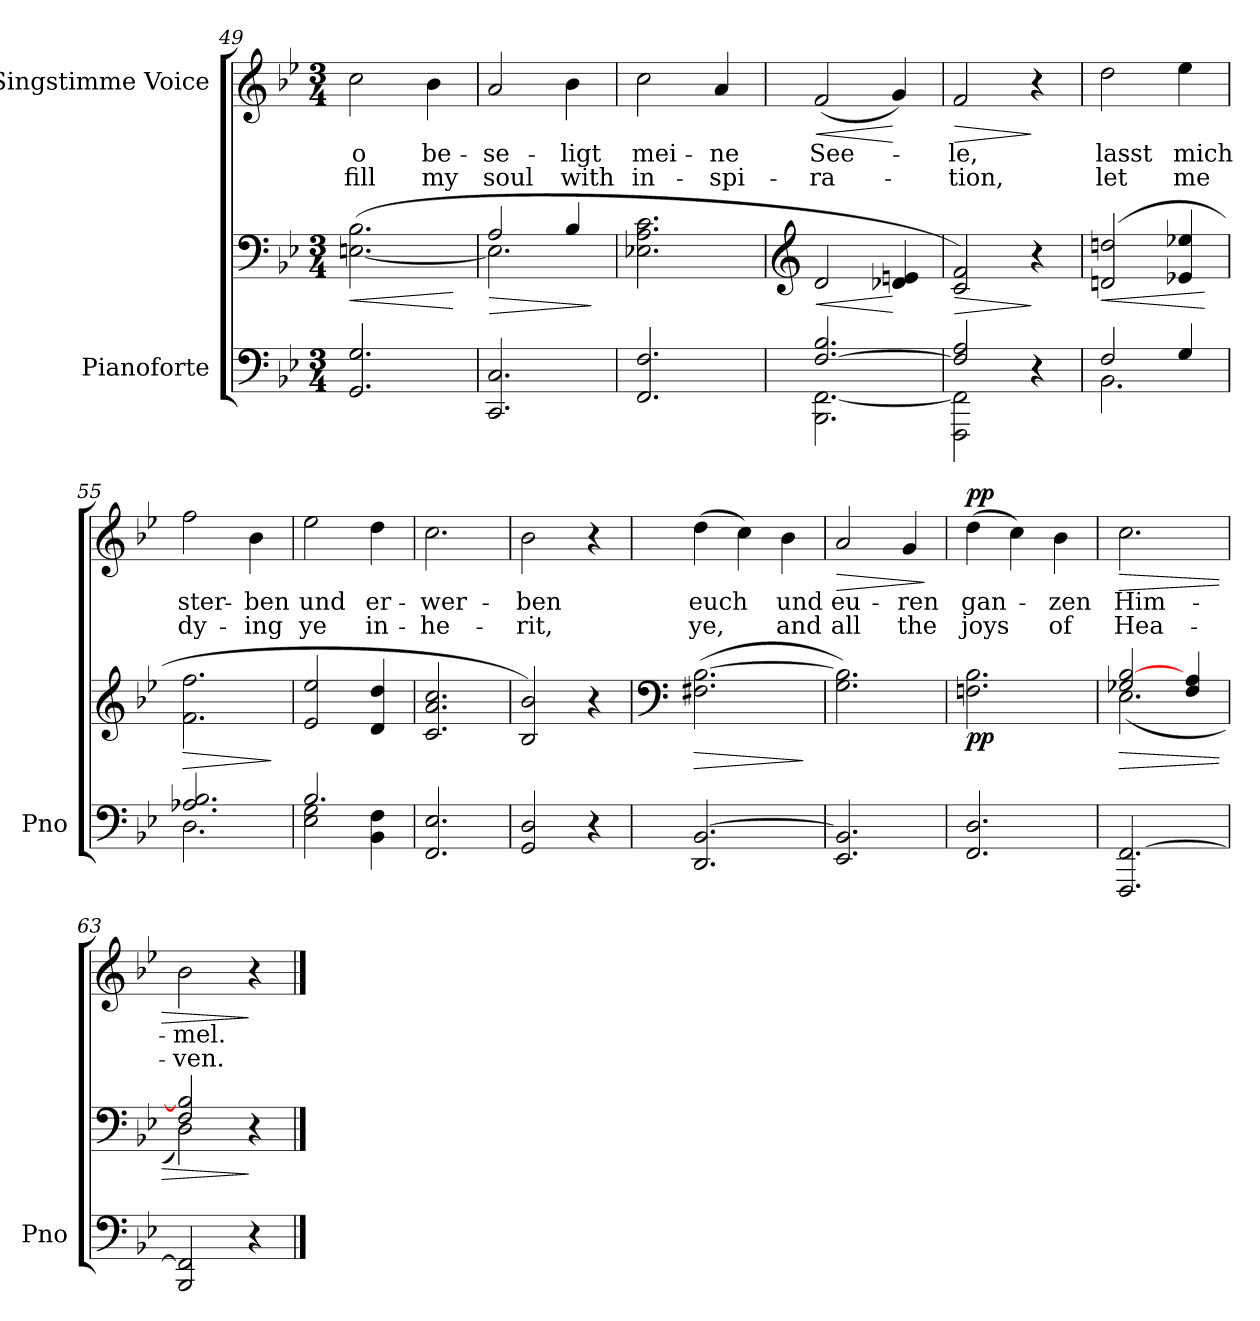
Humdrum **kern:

**kern	**kern	**dynam	**kern	**text	**text	**dynam
*part2	*part2	*part2	*part1	*part1	*part1	*part1
*staff3	*staff2	*staff2/3	*staff1	*staff1	*staff1	*staff1
*I"Pianoforte	*	*	*I"Singstimme Voice	*	*	*
*I'Pno	*	*	*	*	*	*
*clefF4	*clefF4	*	*clefG2	*	*	*
*k[b-e-]	*k[b-e-]	*	*k[b-e-]	*	*	*
*M3/4	*M3/4	*	*M3/4	*	*	*
=49	=49	=49	=49	=49	=49	=49
!	!	!LO:HP:b	!	!	!	!
2.GG/ 2.G/	([2.En\ 2.B-\	<	2cc\	o	fill	.
.	.	.	4b-\	be-	my	.
.	.	[	.	.	.	.
=50	=50	=50	=50	=50	=50	=50
!	!	!LO:HP:b	!	!	!	!
*	*^	*	*	*	*	*
2.CC/ 2.C/	2A/	2.E\]	>	2a/	-se-	soul	.
.	4B-/	.	.	4b-\	-ligt	with	.
*	*v	*v	*	*	*	*	*
.	.	]	.	.	.	.
=51	=51	=51	=51	=51	=51	=51
2.FF/ 2.F/	2.E-X\ 2.A\ 2.c\	.	2cc\	mei-	in-	.
.	.	.	4a/	-ne	-spi-	.
=52	=52	=52	=52	=52	=52	=52
*	*clefG2	*	*	*	*	*
*^	*	*	*	*	*	*
!	!	!	!LO:HP:b	!	!	!	!LO:HP:b
[>2.F/ 2.B-/	2.BBB-\ [2.FF\	2d/	<	(2f/	See-	-ra-	<
.	.	4d-X/ 4en/	[	4g/)	.	.	[
=53	=53	=53	=53	=53	=53	=53	=53
!	!	!	!LO:HP:b	!	!	!	!LO:HP:b
2F/] 2A/	2FFF\ 2FF\]	2c/ 2f/)	>	2f/	-le,	-tion,	>
4r	4ryy	4r	]	4r	.	.	]
=54	=54	=54	=54	=54	=54	=54	=54
!	!	!	!LO:HP:b	!	!	!	!
2F/	2.BB-\	(2dn/ 2ddn/	<	2dd\	lasst	let	.
4G/	.	4e-X/ 4ee-X/	.	4ee-\	mich	me	.
*v	*v	*	*	*	*	*	*
.	.	[	.	.	.	.
=55	=55	=55	=55	=55	=55	=55
*^	*	*	*	*	*	*
!	!	!	!LO:HP:b	!	!	!	!
2.A-X/ 2.B-/	2.D\	2.f\ 2.ff\	>	2ff\	ster-	dy-	.
.	.	.	.	4b-\	-ben	-ing	.
*v	*v	*	*	*	*	*	*
.	.	]	.	.	.	.
=56	=56	=56	=56	=56	=56	=56
*^	*	*	*	*	*	*
2.B-/	2E-\ 2G\	2e-/ 2ee-/	.	2ee-\	und	ye	.
.	4BB-\ 4F\	4d/ 4dd/	.	4dd\	er-	in-	.
*v	*v	*	*	*	*	*	*
=57	=57	=57	=57	=57	=57	=57
2.FF/ 2.E-/	2.c/ 2.a/ 2.cc/	.	2.cc\	-wer-	-he-	.
=58	=58	=58	=58	=58	=58	=58
2GG/ 2D/	2B-/ 2b-/)	.	2b-\	-ben	-rit,	.
4r	4r	.	4r	.	.	.
=59	=59	=59	=59	=59	=59	=59
*	*clefF4	*	*	*	*	*
!	!	!LO:HP:b	!	!	!	!
2.DD/ [2.BB-/	(2.F#X\ [2.B-\	>	(4dd\	euch	ye,	.
.	.	.	4cc\)	.	.	.
.	.	.	4b-\	und	and	.
.	.	]	.	.	.	.
=60	=60	=60	=60	=60	=60	=60
!	!	!	!	!	!	!LO:HP:b
2.EE-/ 2.BB-/]	2.G\ 2.B-\])	.	2a/	eu-	all	>
.	.	.	4g/	-ren	the	.
.	.	.	.	.	.	]
=61	=61	=61	=61	=61	=61	=61
!	!	!LO:DY:b	!	!	!	!LO:DY:a
2.FF/ 2.D/	2.Fn\ 2.B-\	pp	(4dd\	gan-	joys	pp
.	.	.	4cc\)	.	.	.
.	.	.	4b-\	-zen	of	.
=62	=62	=62	=62	=62	=62	=62
!	!	!LO:HP:b	!	!	!	!LO:HP:b
*	*^	*	*	*	*	*
2.FFF/ [2.FF/	2G-X/ [2B-/	(2.E-\	>	2.cc\	Him-	Hea-	>
.	4F/ 4A/	.	.	.	.	.	.
=63	=63	=63	=63	=63	=63	=63	=63
2BBB-/ 2FF/]	2F/ 2B-/]	2D\)	.	2b-\	-mel.	-ven.	.
4r	4r	4ryy	]	4r	.	.	]
*	*v	*v	*	*	*	*	*
==	==	==	==	==	==	==
*-	*-	*-	*-	*-	*-	*-
